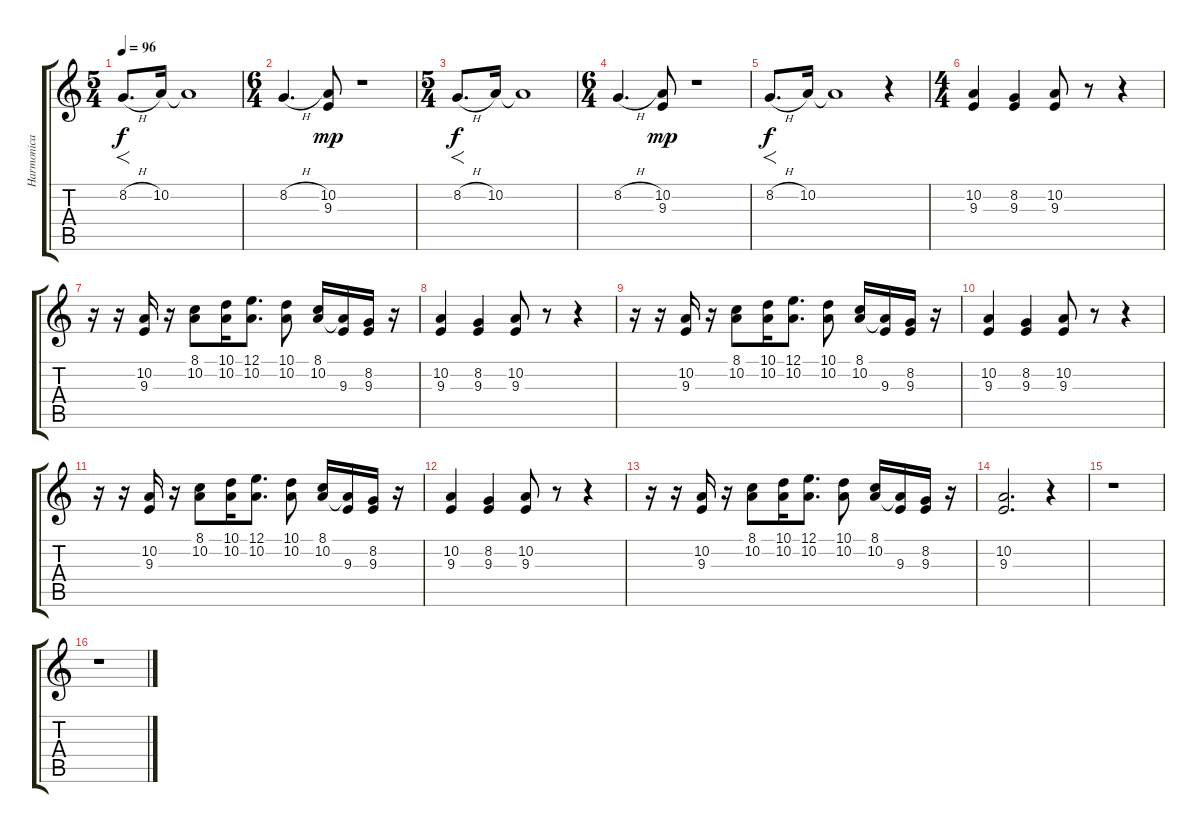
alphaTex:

\track ("Harmonica" "Harmonica") {instrument harmonica}
\staff {score tabs}
\tuning (E4 B3 G3 D3 A2 E2) {hide}
\ts (5 4)
\tempo 96
\clef g2
\ks c
8.2{h}.8{f d dy f instrument harmonica} 10.2.16 10.2{t}.1 |
\ts (6 4)
8.2{h}.4{d} (10.2 9.3).8{dy mp} r.1 |
\ts (5 4)
8.2{h}.8{f d dy f} 10.2.16 10.2{t}.1 |
\ts (6 4)
8.2{h}.4{d} (10.2 9.3).8{dy mp} r.1 |
8.2{h}.8{f d dy f} 10.2.16 10.2{t}.1 r.4 |
\ts (4 4)
(10.2 9.3).4 (8.2 9.3).4 (10.2 9.3).8 r.8 r.4 |
r.16 r.16 (10.2 9.3).16 r.16 (8.1 10.2).8 (10.1 10.2).16 (12.1 10.2).8{d} (10.1 10.2).8 (8.1 10.2).16 (10.2{t} 9.3).16 (8.2 9.3).16 r.16 |
(10.2 9.3).4 (8.2 9.3).4 (10.2 9.3).8 r.8 r.4 |
r.16 r.16 (10.2 9.3).16 r.16 (8.1 10.2).8 (10.1 10.2).16 (12.1 10.2).8{d} (10.1 10.2).8 (8.1 10.2).16 (10.2{t} 9.3).16 (8.2 9.3).16 r.16 |
(10.2 9.3).4 (8.2 9.3).4 (10.2 9.3).8 r.8 r.4 |
r.16 r.16 (10.2 9.3).16 r.16 (8.1 10.2).8 (10.1 10.2).16 (12.1 10.2).8{d} (10.1 10.2).8 (8.1 10.2).16 (10.2{t} 9.3).16 (8.2 9.3).16 r.16 |
(10.2 9.3).4 (8.2 9.3).4 (10.2 9.3).8 r.8 r.4 |
r.16 r.16 (10.2 9.3).16 r.16 (8.1 10.2).8 (10.1 10.2).16 (12.1 10.2).8{d} (10.1 10.2).8 (8.1 10.2).16 (10.2{t} 9.3).16 (8.2 9.3).16 r.16 |
(10.2 9.3).2{d} r.4 |
r.1 |
r.1
